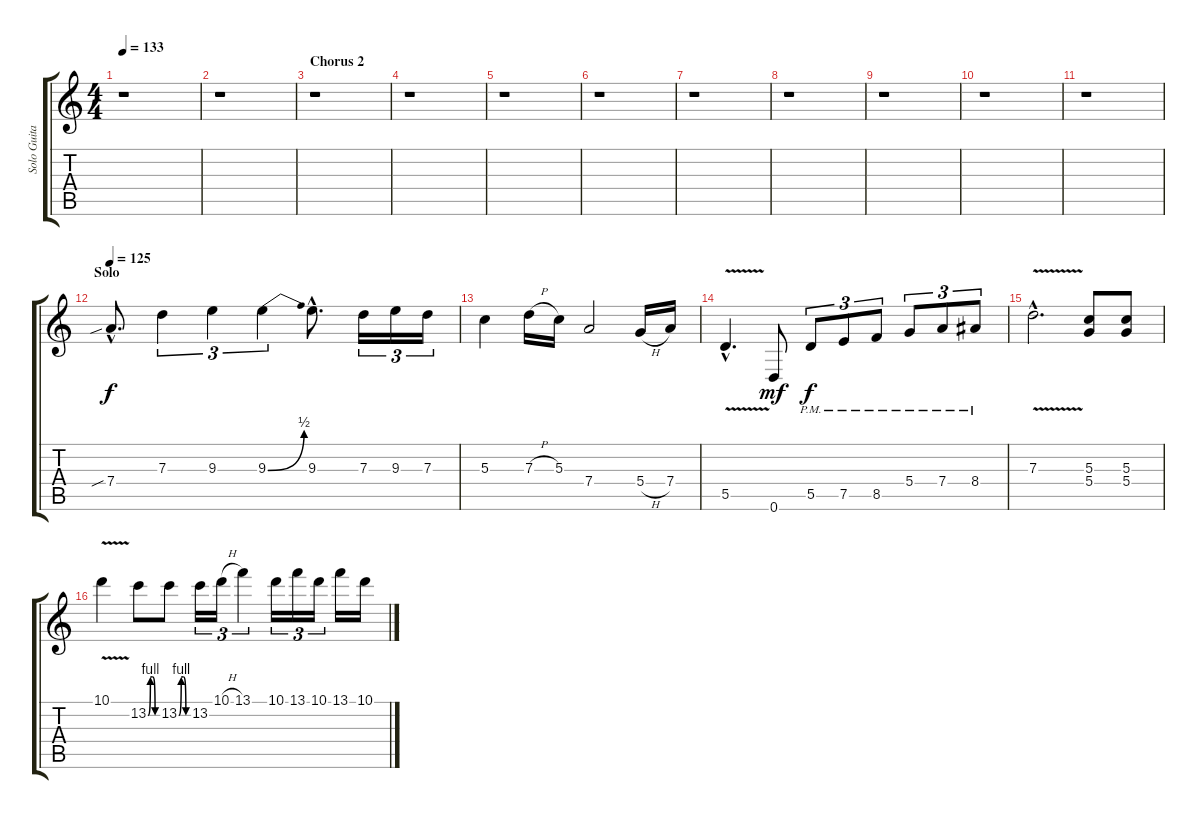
\track ("Solo Guitar" "Solo Guita") {instrument distortionguitar}
\staff {score tabs}
\tuning (E4 B3 G3 D3 A2 D2) {hide}
\ts (4 4)
\tempo 133
\clef g2
\ks c
r.1{dy f} |
r.1 |
\section ("" "Chorus 2 ")
r.1 |
r.1 |
r.1 |
r.1 |
r.1 |
r.1 |
r.1 |
r.1 |
r.1 |
\section ("" "Solo")
\tempo 125
7.4{sib hac}.8{d} 7.3.4{tu (3 2)} 9.3.4{tu (3 2)} 9.3{be (bend 0 0 60 2)}.4{tu (3 2)} 9.3{hac}.8{d} 7.3.16{tu (3 2)} 9.3.16{tu (3 2)} 7.3.16{tu (3 2)} |
5.3.4 7.3{h}.16 5.3.16 7.4.2 5.4{h}.16 7.4.16 |
5.5{v hac}.4{d} 0.6.8{dy mf} 5.5{pm}.8{tu (3 2) dy f} 7.5{pm}.8{tu (3 2)} 8.5{pm}.8{tu (3 2)} 5.4{pm}.8{tu (3 2)} 7.4{pm}.8{tu (3 2)} 8.4{pm}.8{tu (3 2)} |
7.3{v hac}.2{d} (5.3 5.4).8 (5.3 5.4).8 |
10.1{v}.4 13.2{be (custom 0 0 15 4 30 4 45 0 60 0)}.8 13.2{be (custom 0 0 15 4 30 4 45 0 60 0)}.8 13.2.16{tu (3 2)} 10.1{h}.16{tu (3 2)} 13.1.4{tu (3 2)} 10.1.16{tu (3 2)} 13.1.16{tu (3 2)} 10.1.16{tu (3 2)} 13.1.16 10.1.16
